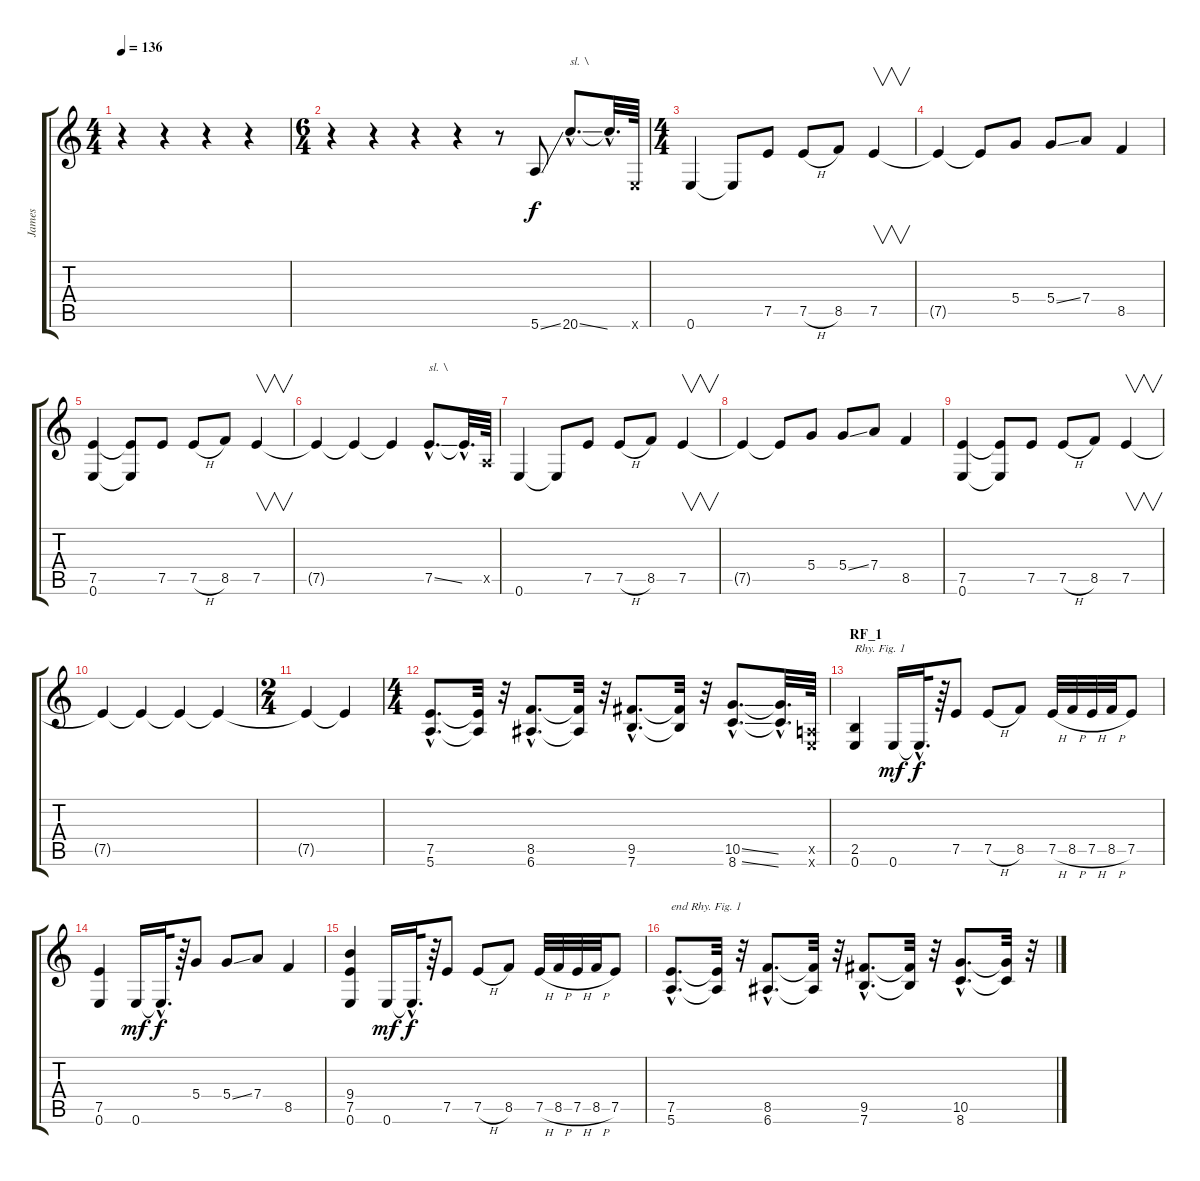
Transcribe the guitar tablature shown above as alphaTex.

\track ("James" "James") {instrument distortionguitar}
\staff {score tabs}
\tuning (E4 B3 G3 D3 A2 E2) {hide}
\ts (4 4)
\tempo 136
\clef g2
\ks c
r.4{dy f instrument distortionguitar} r.4 r.4 r.4 |
\ts (6 4)
r.4 r.4 r.4 r.4 r.8 5.6{ss}.8 20.6{ss hac}.8{d txt "sl. \\"} 20.6{hac t}.32{d} 0.6{x}.64 |
\ts (4 4)
0.6.4 0.6{t}.8 7.5.8 7.5{h}.8 8.5.8 7.5.4{v} |
7.5{t}.4 7.5{t}.8 5.4.8 5.4{ss}.8 7.4.8 8.5.4 |
(7.5 0.6).4 (7.5{t} 0.6{t}).8 7.5.8 7.5{h}.8 8.5.8 7.5.4{v} |
7.5{t}.4 7.5{t}.4 7.5{t}.4 7.5{ss hac}.8{d txt "sl. \\"} 7.5{hac t}.32{d} 0.5{x}.64 |
0.6.4 0.6{t}.8 7.5.8 7.5{h}.8 8.5.8 7.5.4{v} |
7.5{t}.4 7.5{t}.8 5.4.8 5.4{ss}.8 7.4.8 8.5.4 |
(7.5 0.6).4 (7.5{t} 0.6{t}).8 7.5.8 7.5{h}.8 8.5.8 7.5.4{v} |
7.5{t}.4 7.5{t}.4 7.5{t}.4 7.5{t}.4 |
\ts (2 4)
7.5{t}.4 7.5{t}.4 |
\ts (4 4)
(7.5{hac} 5.6{hac}).8{d} (7.5{t} 5.6{t}).32 r.32 (8.5{hac} 6.6{hac}).8{d} (8.5{t} 6.6{t}).32 r.32 (9.5{hac} 7.6{hac}).8{d} (9.5{t} 7.6{t}).32 r.32 (10.5{ss hac} 8.6{ss hac}).8{d} (10.5{hac t} 8.6{hac t}).32{d} (0.5{x} 0.6{x}).64 |
\section ("" "RF_1")
(2.5 0.6).4{txt "Rhy. Fig. 1"} 0.6.16{dy mf} 0.6{hac t}.32{d dy f} r.64 7.5.8 7.5{h}.8 8.5.8 7.5{h}.32 8.5{h}.32 7.5{h}.32 8.5{h}.32 7.5.8 |
(7.5 0.6).4 0.6.16{dy mf} 0.6{hac t}.32{d dy f} r.64 5.4.8 5.4{ss}.8 7.4.8 8.5.4 |
(9.4 7.5 0.6).4 0.6.16{dy mf} 0.6{hac t}.32{d dy f} r.64 7.5.8 7.5{h}.8 8.5.8 7.5{h}.32 8.5{h}.32 7.5{h}.32 8.5{h}.32 7.5.8 |
(7.5{hac} 5.6{hac}).8{d txt "end Rhy. Fig. 1"} (7.5{t} 5.6{t}).32 r.32 (8.5{hac} 6.6{hac}).8{d} (8.5{t} 6.6{t}).32 r.32 (9.5{hac} 7.6{hac}).8{d} (9.5{t} 7.6{t}).32 r.32 (10.5{hac} 8.6{hac}).8{d} (10.5{t} 8.6{t}).32 r.32
